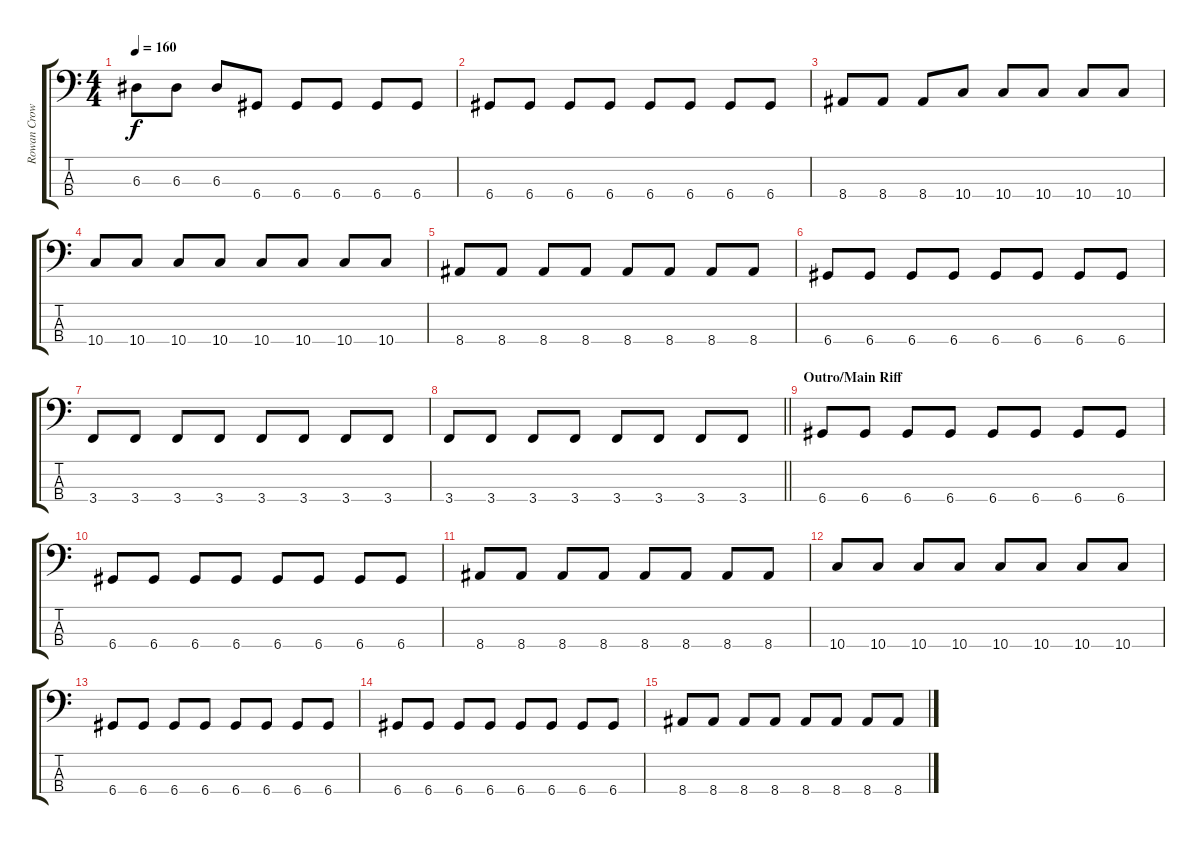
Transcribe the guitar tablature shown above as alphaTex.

\track ("Rowan Crowe" "Rowan Crow") {instrument electricbasspick}
\staff {score tabs}
\tuning (G2 D2 A1 D1) {hide}
\ts (4 4)
\tempo 160
\clef f4
\ks c
6.3.8{dy f} 6.3.8 6.3.8 6.4.8 6.4.8 6.4.8 6.4.8 6.4.8 |
6.4.8 6.4.8 6.4.8 6.4.8 6.4.8 6.4.8 6.4.8 6.4.8 |
8.4.8 8.4.8 8.4.8 10.4.8 10.4.8 10.4.8 10.4.8 10.4.8 |
10.4.8 10.4.8 10.4.8 10.4.8 10.4.8 10.4.8 10.4.8 10.4.8 |
8.4.8 8.4.8 8.4.8 8.4.8 8.4.8 8.4.8 8.4.8 8.4.8 |
6.4.8 6.4.8 6.4.8 6.4.8 6.4.8 6.4.8 6.4.8 6.4.8 |
3.4.8 3.4.8 3.4.8 3.4.8 3.4.8 3.4.8 3.4.8 3.4.8 |
\barLineRight lightlight
3.4.8 3.4.8 3.4.8 3.4.8 3.4.8 3.4.8 3.4.8 3.4.8 |
\section ("" "Outro/Main Riff")
6.4.8{volume 14} 6.4.8 6.4.8 6.4.8 6.4.8 6.4.8 6.4.8 6.4.8 |
6.4.8 6.4.8 6.4.8 6.4.8 6.4.8 6.4.8 6.4.8 6.4.8 |
8.4.8 8.4.8 8.4.8 8.4.8 8.4.8 8.4.8 8.4.8 8.4.8 |
10.4.8 10.4.8 10.4.8 10.4.8 10.4.8 10.4.8 10.4.8 10.4.8 |
6.4.8 6.4.8 6.4.8 6.4.8 6.4.8 6.4.8 6.4.8 6.4.8 |
6.4.8 6.4.8 6.4.8 6.4.8 6.4.8 6.4.8 6.4.8 6.4.8 |
8.4.8 8.4.8 8.4.8 8.4.8 8.4.8 8.4.8 8.4.8 8.4.8
